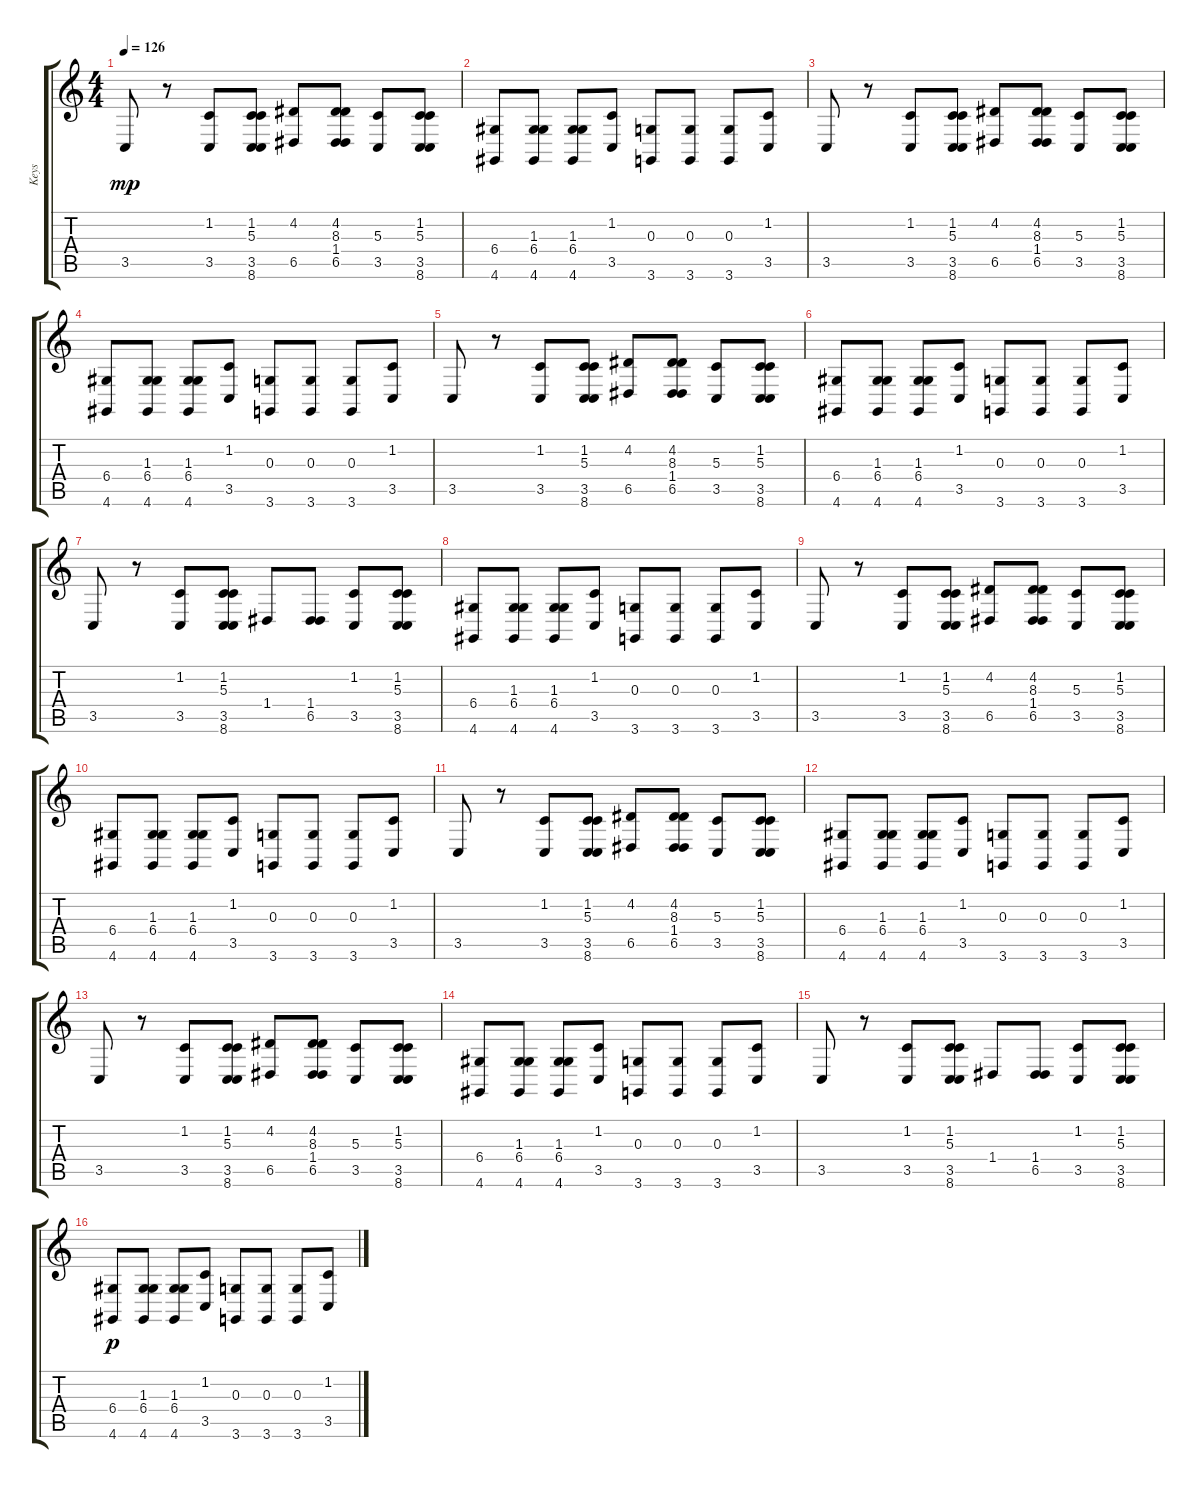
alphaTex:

\track ("Keys" "Keys") {instrument lead1square}
\staff {score tabs}
\tuning (E4 B3 G3 D3 A2 E2) {hide}
\ts (4 4)
\tempo 126
\clef g2
\ks c
3.5.8{dy mp} r.8 (1.2 3.5).8 (1.2 5.3 3.5 8.6).8 (4.2 6.5).8 (4.2 8.3 1.4 6.5).8 (5.3 3.5).8 (1.2 5.3 3.5 8.6).8 |
(6.4 4.6).8 (1.3 6.4 4.6).8 (1.3 6.4 4.6).8 (1.2 3.5).8 (0.3 3.6).8 (0.3 3.6).8 (0.3 3.6).8 (1.2 3.5).8 |
3.5.8 r.8 (1.2 3.5).8 (1.2 5.3 3.5 8.6).8 (4.2 6.5).8 (4.2 8.3 1.4 6.5).8 (5.3 3.5).8 (1.2 5.3 3.5 8.6).8 |
(6.4 4.6).8 (1.3 6.4 4.6).8 (1.3 6.4 4.6).8 (1.2 3.5).8 (0.3 3.6).8 (0.3 3.6).8 (0.3 3.6).8 (1.2 3.5).8 |
3.5.8 r.8 (1.2 3.5).8 (1.2 5.3 3.5 8.6).8 (4.2 6.5).8 (4.2 8.3 1.4 6.5).8 (5.3 3.5).8 (1.2 5.3 3.5 8.6).8 |
(6.4 4.6).8 (1.3 6.4 4.6).8 (1.3 6.4 4.6).8 (1.2 3.5).8 (0.3 3.6).8 (0.3 3.6).8 (0.3 3.6).8 (1.2 3.5).8 |
3.5.8 r.8 (1.2 3.5).8 (1.2 5.3 3.5 8.6).8 1.4.8 (1.4 6.5).8 (1.2 3.5).8 (1.2 5.3 3.5 8.6).8 |
(6.4 4.6).8 (1.3 6.4 4.6).8 (1.3 6.4 4.6).8 (1.2 3.5).8 (0.3 3.6).8 (0.3 3.6).8 (0.3 3.6).8 (1.2 3.5).8 |
3.5.8 r.8 (1.2 3.5).8 (1.2 5.3 3.5 8.6).8 (4.2 6.5).8 (4.2 8.3 1.4 6.5).8 (5.3 3.5).8 (1.2 5.3 3.5 8.6).8 |
(6.4 4.6).8 (1.3 6.4 4.6).8 (1.3 6.4 4.6).8 (1.2 3.5).8 (0.3 3.6).8 (0.3 3.6).8 (0.3 3.6).8 (1.2 3.5).8 |
3.5.8 r.8 (1.2 3.5).8 (1.2 5.3 3.5 8.6).8 (4.2 6.5).8 (4.2 8.3 1.4 6.5).8 (5.3 3.5).8 (1.2 5.3 3.5 8.6).8 |
(6.4 4.6).8 (1.3 6.4 4.6).8 (1.3 6.4 4.6).8 (1.2 3.5).8 (0.3 3.6).8 (0.3 3.6).8 (0.3 3.6).8 (1.2 3.5).8 |
3.5.8 r.8 (1.2 3.5).8 (1.2 5.3 3.5 8.6).8 (4.2 6.5).8 (4.2 8.3 1.4 6.5).8 (5.3 3.5).8 (1.2 5.3 3.5 8.6).8 |
(6.4 4.6).8 (1.3 6.4 4.6).8 (1.3 6.4 4.6).8 (1.2 3.5).8 (0.3 3.6).8 (0.3 3.6).8 (0.3 3.6).8 (1.2 3.5).8 |
3.5.8 r.8 (1.2 3.5).8 (1.2 5.3 3.5 8.6).8 1.4.8 (1.4 6.5).8 (1.2 3.5).8 (1.2 5.3 3.5 8.6).8 |
(6.4 4.6).8{dy p} (1.3 6.4 4.6).8 (1.3 6.4 4.6).8 (1.2 3.5).8 (0.3 3.6).8 (0.3 3.6).8 (0.3 3.6).8 (1.2 3.5).8
